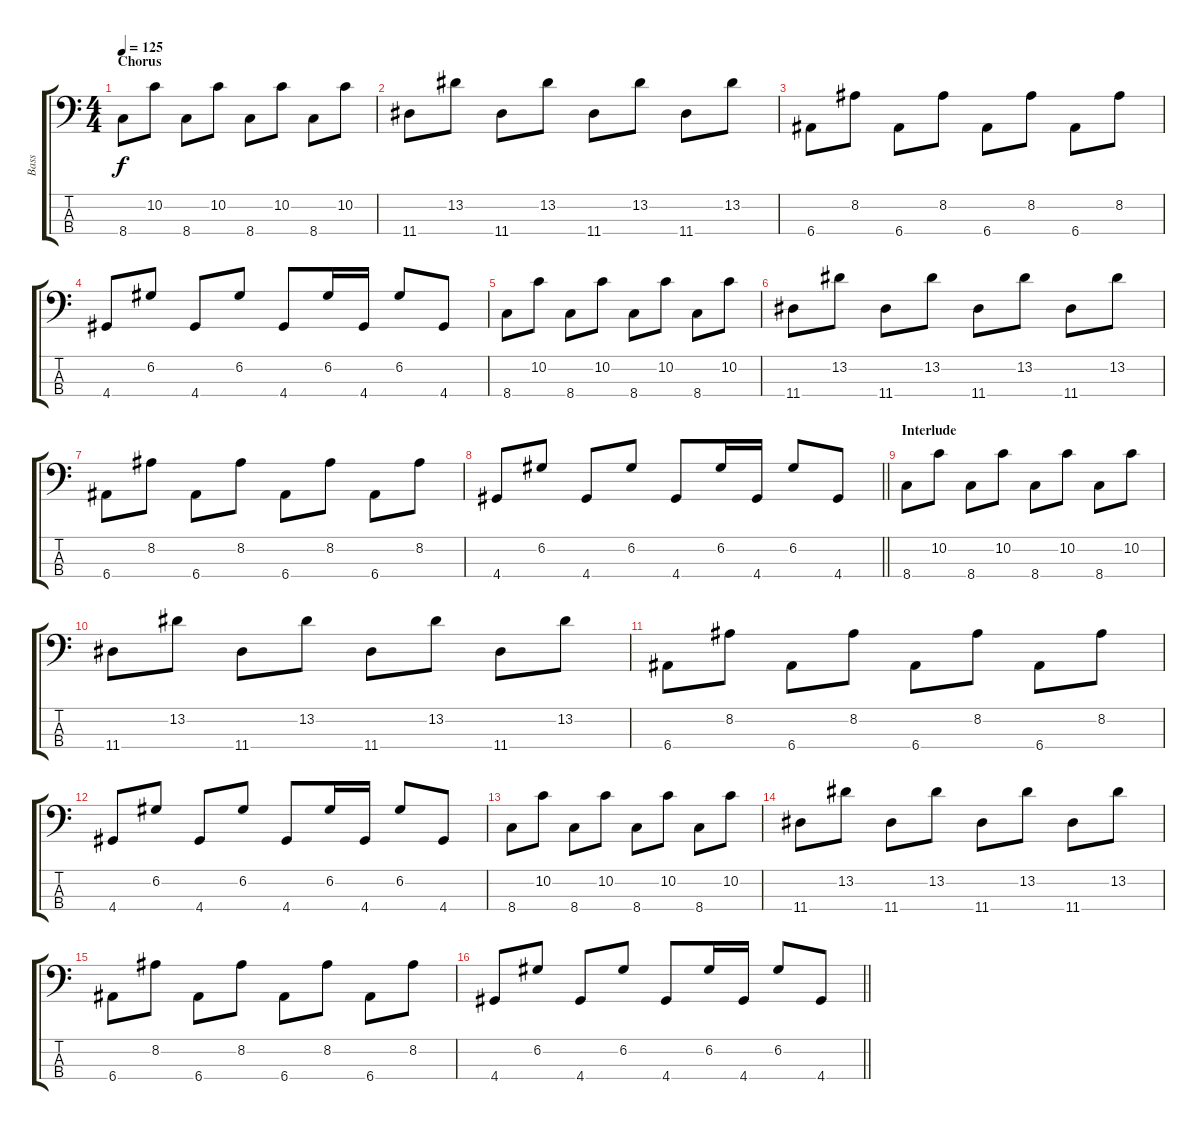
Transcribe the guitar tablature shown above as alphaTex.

\track ("Bass" "Bass") {instrument electricbassfinger}
\staff {score tabs}
\tuning (G2 D2 A1 E1) {hide}
\ts (4 4)
\section ("" "Chorus")
\tempo 125
\clef f4
\ks c
8.4.8{dy f} 10.2.8 8.4.8 10.2.8 8.4.8 10.2.8 8.4.8 10.2.8 |
11.4.8 13.2.8 11.4.8 13.2.8 11.4.8 13.2.8 11.4.8 13.2.8 |
6.4.8 8.2.8 6.4.8 8.2.8 6.4.8 8.2.8 6.4.8 8.2.8 |
4.4.8 6.2.8 4.4.8 6.2.8 4.4.8 6.2.16 4.4.16 6.2.8 4.4.8 |
8.4.8 10.2.8 8.4.8 10.2.8 8.4.8 10.2.8 8.4.8 10.2.8 |
11.4.8 13.2.8 11.4.8 13.2.8 11.4.8 13.2.8 11.4.8 13.2.8 |
6.4.8 8.2.8 6.4.8 8.2.8 6.4.8 8.2.8 6.4.8 8.2.8 |
\barLineRight lightlight
4.4.8 6.2.8 4.4.8 6.2.8 4.4.8 6.2.16 4.4.16 6.2.8 4.4.8 |
\section ("" "Interlude")
8.4.8 10.2.8 8.4.8 10.2.8 8.4.8 10.2.8 8.4.8 10.2.8 |
11.4.8 13.2.8 11.4.8 13.2.8 11.4.8 13.2.8 11.4.8 13.2.8 |
6.4.8 8.2.8 6.4.8 8.2.8 6.4.8 8.2.8 6.4.8 8.2.8 |
4.4.8 6.2.8 4.4.8 6.2.8 4.4.8 6.2.16 4.4.16 6.2.8 4.4.8 |
8.4.8 10.2.8 8.4.8 10.2.8 8.4.8 10.2.8 8.4.8 10.2.8 |
11.4.8 13.2.8 11.4.8 13.2.8 11.4.8 13.2.8 11.4.8 13.2.8 |
6.4.8 8.2.8 6.4.8 8.2.8 6.4.8 8.2.8 6.4.8 8.2.8 |
\barLineRight lightlight
4.4.8 6.2.8 4.4.8 6.2.8 4.4.8 6.2.16 4.4.16 6.2.8 4.4.8
